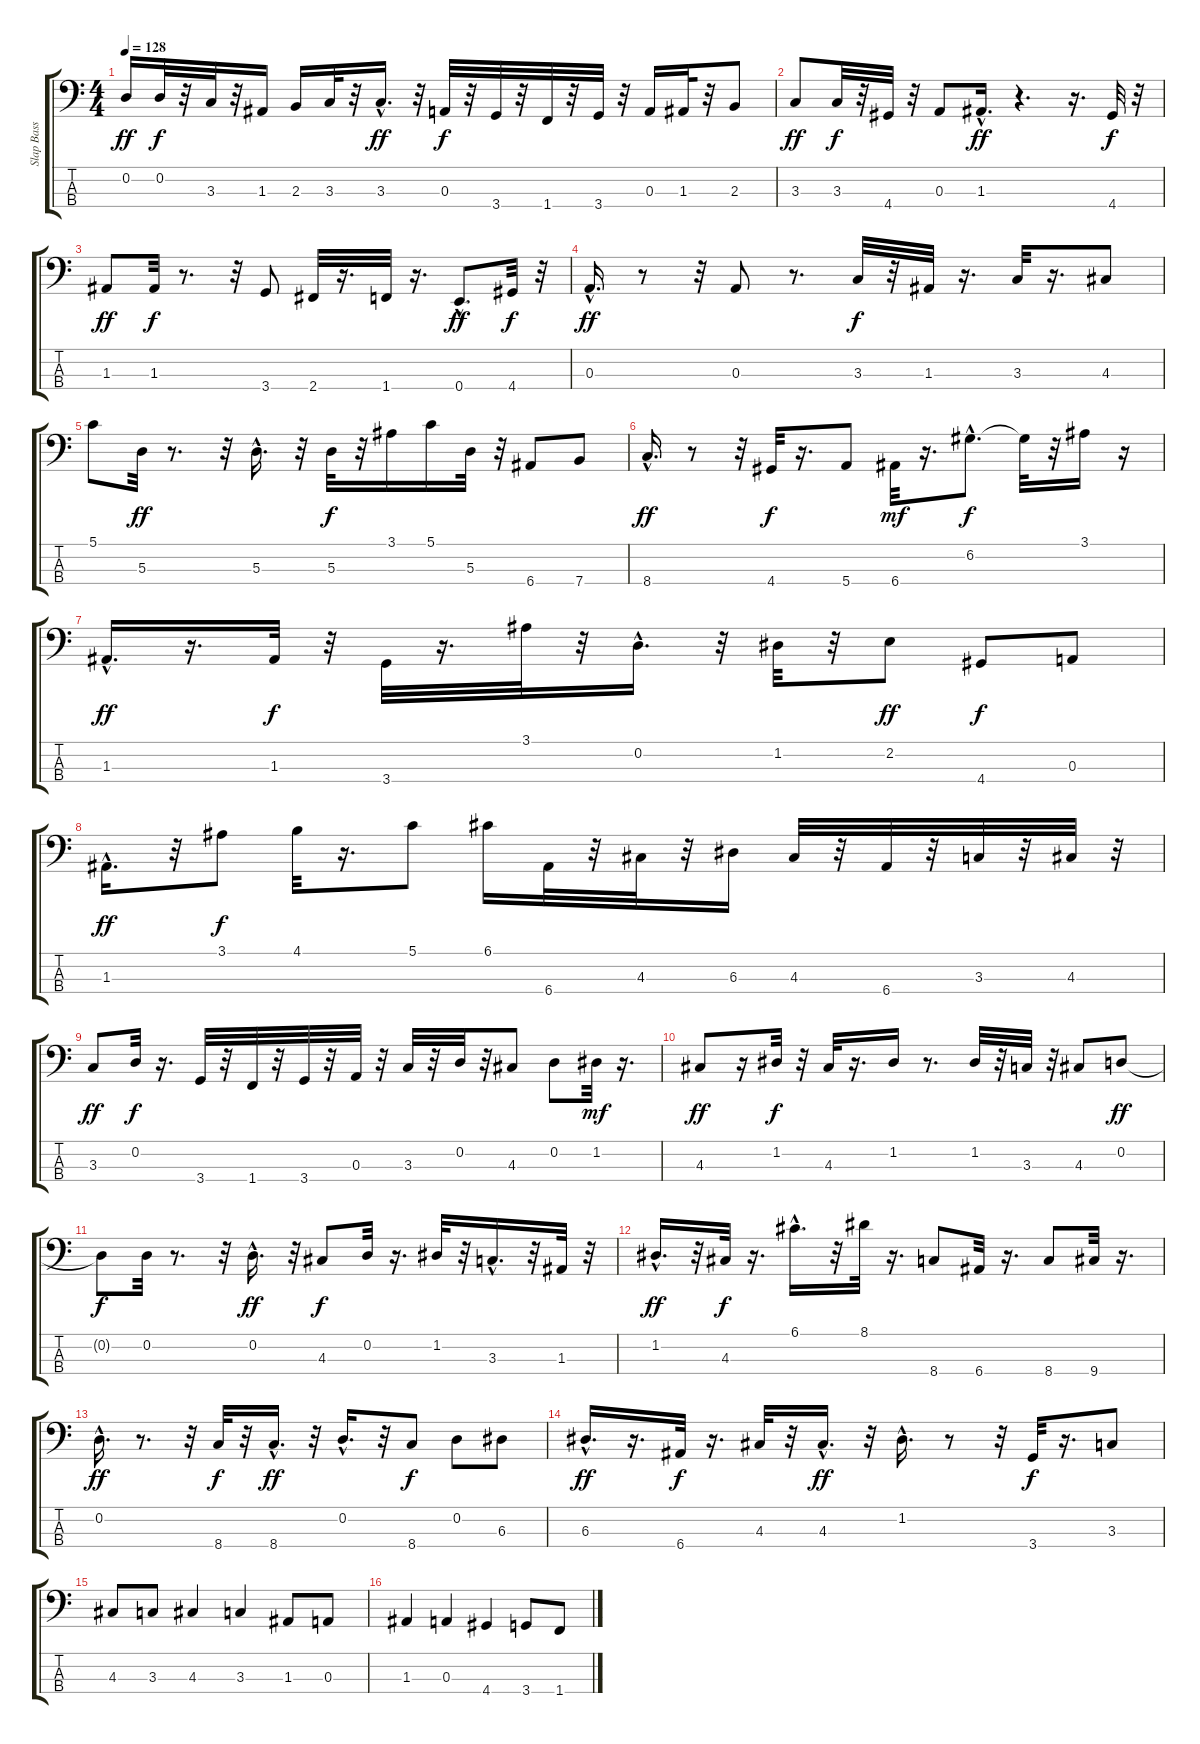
\track ("Slap Bass 1" "Slap Bass ") {instrument slapbass1}
\staff {score tabs}
\tuning (G2 D2 A1 E1) {hide}
\ts (4 4)
\tempo 128
\clef f4
\ks c
0.2.16{dy ff} 0.2.32{dy f} r.32 3.3.32 r.32 1.3.16 2.3.16 3.3.32 r.32 3.3{hac}.16{d dy ff} r.32 0.3.32{dy f} r.32 3.4.32 r.32 1.4.32 r.32 3.4.32 r.32 0.3.16 1.3.32 r.32 2.3.8 |
3.3.8{dy ff} 3.3.32{dy f} r.32 4.4.32 r.32 0.3.8 1.3{hac}.16{d dy ff} r.4{d} r.16{d} 4.4.32{dy f} r.32 |
1.3.8{dy ff} 1.3.32{dy f} r.8{d} r.32 3.4.8 2.4.32 r.16{d} 1.4.32 r.16{d} 0.4{hac}.8{d dy ff} 4.4.32{dy f} r.32 |
0.3{hac}.16{d dy ff} r.8 r.32 0.3.8 r.8{d} 3.3.32{dy f} r.32 1.3.32 r.16{d} 3.3.32 r.16{d} 4.3.8 |
5.1.8 5.3.32{dy ff} r.8{d} r.32 5.3{hac}.16{d} r.32 5.3.32{dy f} r.32 3.1.16 5.1.16 5.3.32 r.32 6.4.8 7.4.8 |
8.4{hac}.16{d dy ff} r.8 r.32 4.4.32{dy f} r.16{d} 5.4.8 6.4.32{dy mf} r.16{d} 6.2{hac}.8{d dy f} 6.2{t}.32 r.32 3.1.16 r.16 |
1.3{hac}.16{d dy ff} r.16{d} 1.3.32{dy f} r.32 3.4.32 r.16{d} 3.1.32 r.32 0.2{hac}.16{d} r.32 1.2.32 r.32 2.2.8{dy ff} 4.4.8{dy f} 0.3.8 |
1.3{hac}.16{d dy ff} r.32 3.1.8{dy f} 4.1.32 r.16{d} 5.1.8 6.1.16 6.4.32 r.32 4.3.32 r.32 6.3.16 4.3.32 r.32 6.4.32 r.32 3.3.32 r.32 4.3.32 r.32 |
3.3.8{dy ff} 0.2.32{dy f} r.16{d} 3.4.32 r.32 1.4.32 r.32 3.4.32 r.32 0.3.32 r.32 3.3.32 r.32 0.2.32 r.32 4.3.8 0.2.8 1.2.32{dy mf} r.16{d} |
4.3.8{dy ff} r.16 1.2.32{dy f} r.32 4.3.32 r.16{d} 1.2.16 r.8{d} 1.2.32 r.32 3.3.32 r.32 4.3.8 0.2.8{dy ff} |
0.2{t}.8{dy f} 0.2.32 r.8{d} r.32 0.2{hac}.16{d dy ff} r.32 4.3.8{dy f} 0.2.32 r.16{d} 1.2.32 r.32 3.3{hac}.16{d} r.32 1.3.32 r.32 |
1.2{hac}.16{d dy ff} r.32 4.3.32{dy f} r.16{d} 6.1{hac}.16{d} r.32 8.1.32 r.16{d} 8.4.8 6.4.32 r.16{d} 8.4.8 9.4.32 r.16{d} |
0.2{hac}.16{d dy ff} r.8{d} r.32 8.4.32{dy f} r.32 8.4{hac}.16{d dy ff} r.32 0.2{hac}.16{d} r.32 8.4.8{dy f} 0.2.8 6.3.8 |
6.3{hac}.16{d dy ff} r.16{d} 6.4.32{dy f} r.16{d} 4.3.32 r.32 4.3{hac}.16{d dy ff} r.32 1.2{hac}.16{d} r.8 r.32 3.4.32{dy f} r.16{d} 3.3.8 |
4.3.8 3.3.8 4.3.4 3.3.4 1.3.8 0.3.8 |
1.3.4 0.3.4 4.4.4 3.4.8 1.4.8
